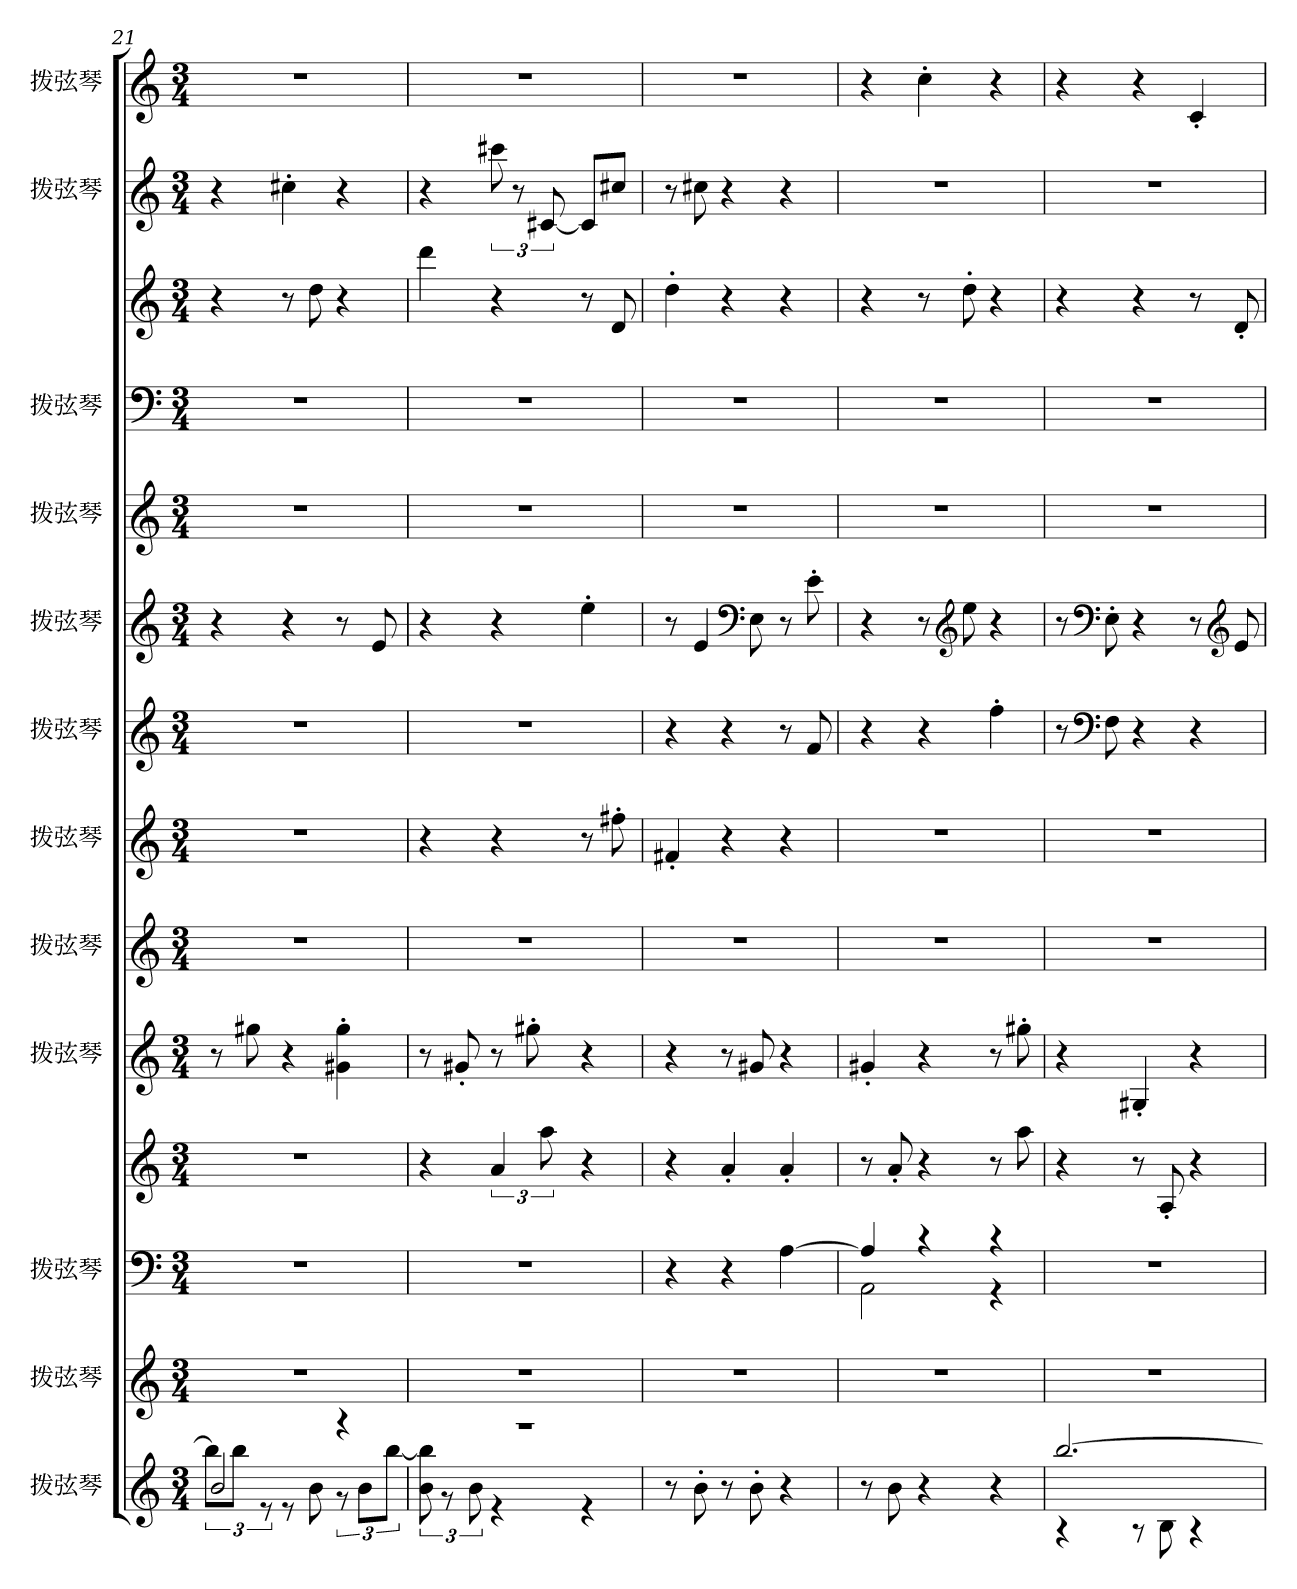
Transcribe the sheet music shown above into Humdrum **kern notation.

**kern	**kern	**kern	**kern	**kern	**kern	**kern	**kern	**kern	**kern	**kern	**kern	**kern	**kern
*part12	*part11	*part10	*part10	*part9	*part8	*part7	*part6	*part5	*part4	*part3	*part3	*part2	*part1
*staff14	*staff13	*staff12	*staff11	*staff10	*staff9	*staff8	*staff7	*staff6	*staff5	*staff4	*staff3	*staff2	*staff1
*I"拨弦琴	*I"拨弦琴	*I"拨弦琴	*	*I"拨弦琴	*I"拨弦琴	*I"拨弦琴	*I"拨弦琴	*I"拨弦琴	*I"拨弦琴	*I"拨弦琴	*	*I"拨弦琴	*I"拨弦琴
!!LO:PB:g=z
*clefG2	*clefG2	*clefF4	*clefG2	*clefG2	*clefG2	*clefG2	*clefG2	*clefG2	*clefG2	*clefF4	*clefG2	*clefG2	*clefG2
*k[]	*k[]	*k[]	*k[]	*k[]	*k[]	*k[]	*k[]	*k[]	*k[]	*k[]	*k[]	*k[]	*k[]
*M3/4	*M3/4	*M3/4	*M3/4	*M3/4	*M3/4	*M3/4	*M3/4	*M3/4	*M3/4	*M3/4	*M3/4	*M3/4	*M3/4
=21	=21	=21	=21	=21	=21	=21	=21	=21	=21	=21	=21	=21	=21
*^	*	*	*	*	*	*	*	*	*	*	*	*	*
2b/	12bb\L]	2.r	2.r	2.r	8r	2.r	2.r	2.r	4r	2.r	2.r	4r	4r	2.r
.	12bb\J	.	.	.	.	.	.	.	.	.	.	.	.	.
.	.	.	.	.	8gg#X\	.	.	.	.	.	.	.	.	.
.	12r	.	.	.	.	.	.	.	.	.	.	.	.	.
.	8r	.	.	.	4r	.	.	.	4r	.	.	8r	4cc#X'\	.
.	8b\	.	.	.	.	.	.	.	.	.	.	8dd\	.	.
4r	12r	.	.	.	4g#X\' 4gg#\'	.	.	.	8r	.	.	4r	4r	.
.	12b\L	.	.	.	.	.	.	.	.	.	.	.	.	.
.	.	.	.	.	.	.	.	.	8e/	.	.	.	.	.
.	[12bb\J	.	.	.	.	.	.	.	.	.	.	.	.	.
=22	=22	=22	=22	=22	=22	=22	=22	=22	=22	=22	=22	=22	=22	=22
2.r	12b\ 12bb\]	2.r	2.r	4r	8r	2.r	4r	2.r	4r	2.r	2.r	4ddd\	4r	2.r
.	12r	.	.	.	.	.	.	.	.	.	.	.	.	.
.	.	.	.	.	8g#X'/	.	.	.	.	.	.	.	.	.
.	12b\	.	.	.	.	.	.	.	.	.	.	.	.	.
.	4r	.	.	6a/	8r	.	4r	.	4r	.	.	4r	12ccc#X\	.
.	.	.	.	.	.	.	.	.	.	.	.	.	12r	.
.	.	.	.	.	8gg#X'\	.	.	.	.	.	.	.	.	.
.	.	.	.	12aa\	.	.	.	.	.	.	.	.	[12c#X/	.
.	4r	.	.	4r	4r	.	8r	.	4ee'\	.	.	8r	8c#/L]	.
.	.	.	.	.	.	.	8ff#X'\	.	.	.	.	8d/	8cc#X/J	.
*v	*v	*	*	*	*	*	*	*	*	*	*	*	*	*
=23	=23	=23	=23	=23	=23	=23	=23	=23	=23	=23	=23	=23	=23
8r	2.r	4r	4r	4r	2.r	4f#X'/	4r	8r	2.r	2.r	4dd'\	8r	2.r
8b'\	.	.	.	.	.	.	.	4e/	.	.	.	8cc#X\	.
8r	.	4r	4a'/	8r	.	4r	4r	.	.	.	4r	4r	.
*	*	*	*	*	*	*	*	*clefF4	*	*	*	*	*
8b'\	.	.	.	8g#X/	.	.	.	8E\	.	.	.	.	.
4r	.	[4A\	4a'/	4r	.	4r	8r	8r	.	.	4r	4r	.
.	.	.	.	.	.	.	8f/	8e'\	.	.	.	.	.
=24	=24	=24	=24	=24	=24	=24	=24	=24	=24	=24	=24	=24	=24
*	*	*^	*	*	*	*	*	*	*	*	*	*	*
8r	2.r	4A/]	2AA\	8r	4g#X'/	2.r	2.r	4r	4r	2.r	2.r	4r	2.r	4r
8b\	.	.	.	8a'/	.	.	.	.	.	.	.	.	.	.
4r	.	4r	.	4r	4r	.	.	4r	8r	.	.	8r	.	4cc'\
*	*	*	*	*	*	*	*	*	*clefG2	*	*	*	*	*
.	.	.	.	.	.	.	.	.	8ee\	.	.	8dd'\	.	.
4r	.	4r	4r	8r	8r	.	.	4ff'\	4r	.	.	4r	.	4r
.	.	.	.	8aa\	8gg#X'\	.	.	.	.	.	.	.	.	.
*	*	*v	*v	*	*	*	*	*	*	*	*	*	*	*
!!LO:PB:g=z
=25	=25	=25	=25	=25	=25	=25	=25	=25	=25	=25	=25	=25	=25
*^	*	*	*	*	*	*	*	*	*	*	*	*	*
[2.bb/	4r	2.r	2.r	4r	4r	2.r	2.r	8r	8r	2.r	2.r	4r	2.r	4r
*	*	*	*	*	*	*	*	*clefF4	*clefF4	*	*	*	*	*
.	.	.	.	.	.	.	.	8F\	8E'\	.	.	.	.	.
.	8r	.	.	8r	4G#X'/	.	.	4r	4r	.	.	4r	.	4r
.	8B\	.	.	8A'/	.	.	.	.	.	.	.	.	.	.
.	4r	.	.	4r	4r	.	.	4r	8r	.	.	8r	.	4c'/
*	*	*	*	*	*	*	*	*	*clefG2	*	*	*	*	*
.	.	.	.	.	.	.	.	.	8e/	.	.	8d'/	.	.
*v	*v	*	*	*	*	*	*	*	*	*	*	*	*	*
=	=	=	=	=	=	=	=	=	=	=	=	=	=
*-	*-	*-	*-	*-	*-	*-	*-	*-	*-	*-	*-	*-	*-
